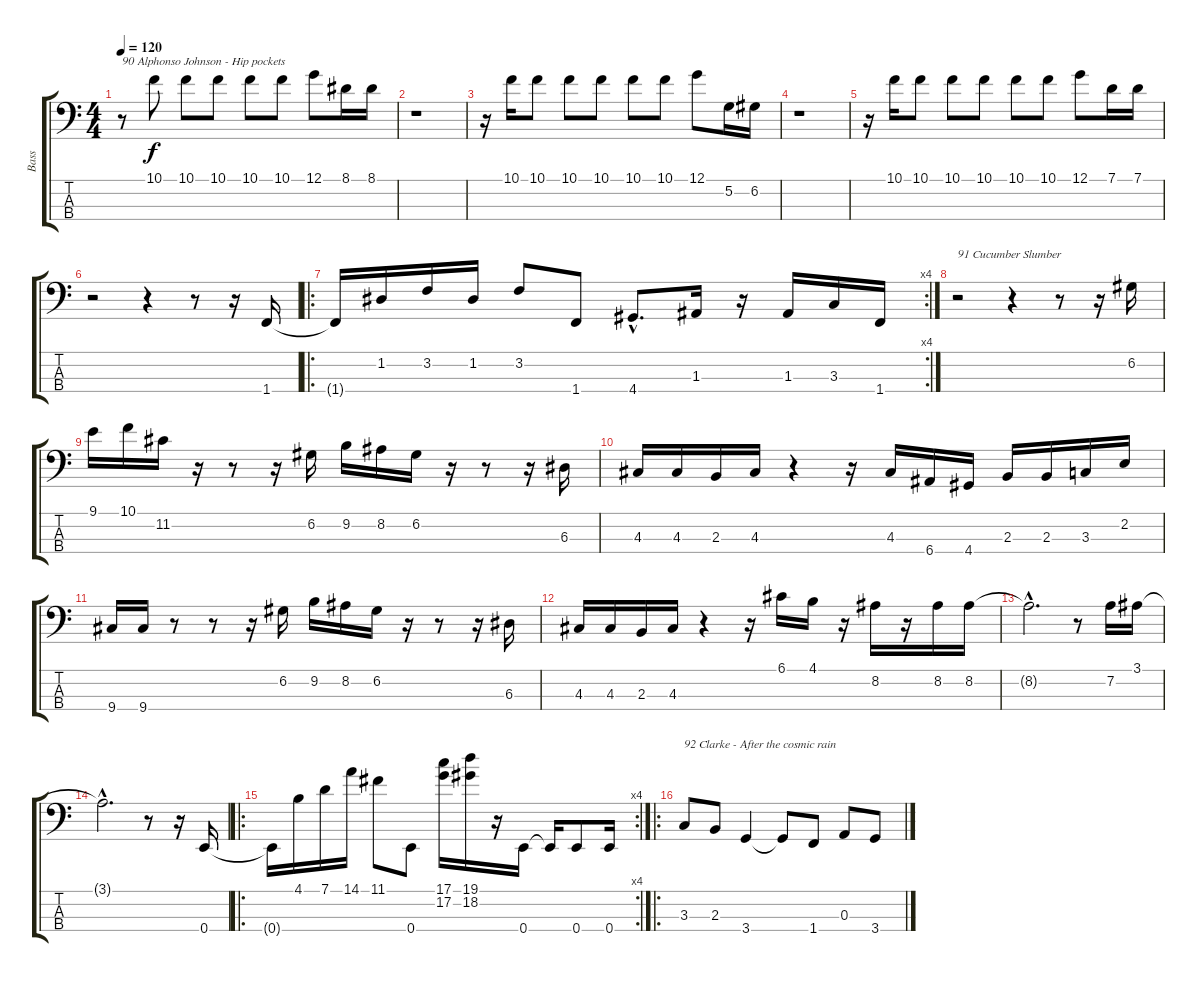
\track ("Bass" "Bass") {instrument electricbassfinger}
\staff {score tabs}
\tuning (G2 D2 A1 E1) {hide}
\ts (4 4)
\tempo 120
\clef f4
\ks c
r.8{txt "90 Alphonso Johnson - Hip pockets" dy f} 10.1.8 10.1.8 10.1.8 10.1.8 10.1.8 12.1.8 8.1.16 8.1.16 |
r.1 |
r.16 10.1.16 10.1.8 10.1.8 10.1.8 10.1.8 10.1.8 12.1.8 5.2.16 6.2.16 |
r.1 |
r.16 10.1.16 10.1.8 10.1.8 10.1.8 10.1.8 10.1.8 12.1.8 7.1.16 7.1.16 |
r.2 r.4 r.8 r.16 1.4.16 |
\ro
\rc 4
1.4{t}.16 1.2.16 3.2.16 1.2.16 3.2.8 1.4.8 4.4{hac}.8{d} 1.3.16 r.16 1.3.16 3.3.16 1.4.16 |
r.2{txt "91 Cucumber Slumber"} r.4 r.8 r.16 6.2.16 |
9.1.16 10.1.16 11.2.16 r.16 r.8 r.16 6.2.16 9.2.16 8.2.16 6.2.16 r.16 r.8 r.16 6.3.16 |
4.3.16 4.3.16 2.3.16 4.3.16 r.4 r.16 4.3.16 6.4.16 4.4.16 2.3.16 2.3.16 3.3.16 2.2.16 |
9.4.16 9.4.16 r.8 r.8 r.16 6.2.16 9.2.16 8.2.16 6.2.16 r.16 r.8 r.16 6.3.16 |
4.3.16 4.3.16 2.3.16 4.3.16 r.4 r.16 6.1.16 4.1.16 r.16 8.2.16 r.16 8.2.16 8.2.16 |
8.2{hac t}.2{d} r.8 7.2.16 3.1.16 |
3.1{hac t}.2{d} r.8 r.16 0.4.16 |
\ro
\rc 4
0.4{t}.16 4.1.16 7.1.16 14.1.16 11.1.8 0.4.8 (17.1 17.2).16 (19.1 18.2).16 r.16 0.4.16 0.4{t}.16 0.4.8 0.4.16 |
\ro
3.3.8{txt "92 Clarke - After the cosmic rain"} 2.3.8 3.4.4 3.4{t}.8 1.4.8 0.3.8 3.4.8
